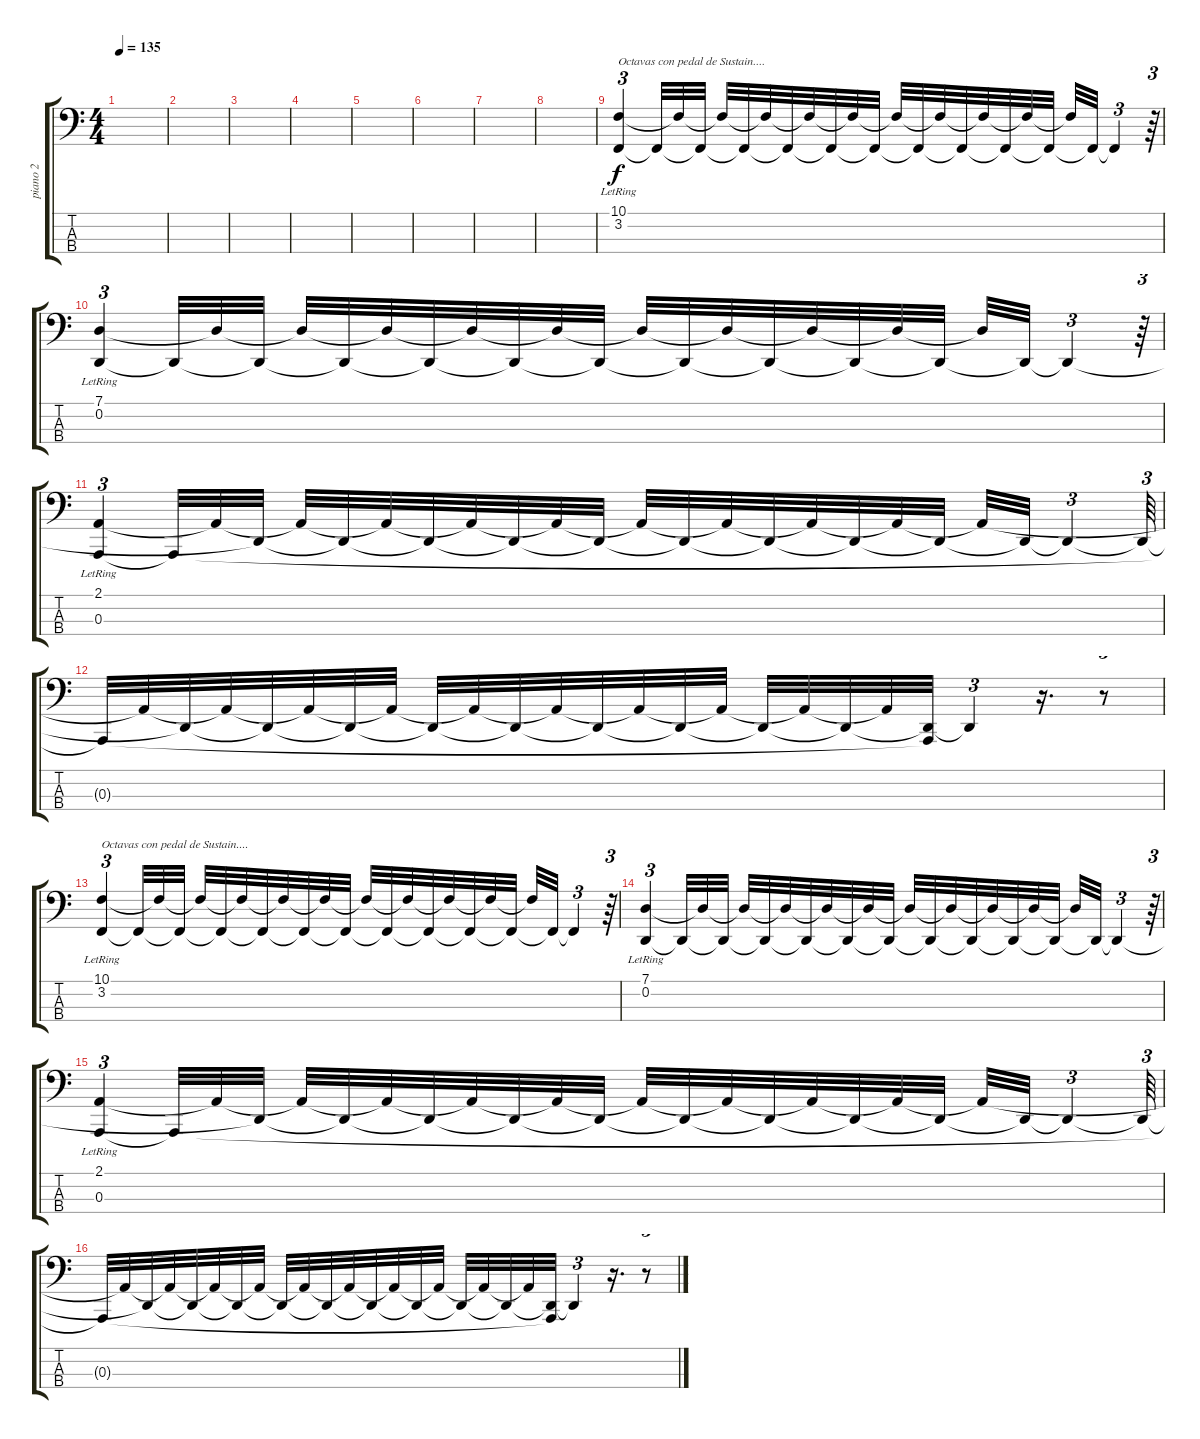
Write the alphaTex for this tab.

\track ("piano 2" "piano 2") {instrument brightacousticpiano}
\staff {score tabs}
\tuning (G2 D2 A1 E1) {hide}
\ts (4 4)
\tempo 135
\clef f4
\ks c
|
|
|
|
|
|
|
|
(10.1{lr} 3.2{lr}).4{tu (3 2) txt "Octavas con pedal de Sustain...."} 3.2{t}.32 10.1{t}.32 3.2{t}.32 10.1{t}.32 3.2{t}.32 10.1{t}.32 3.2{t}.32 10.1{t}.32 3.2{t}.32 10.1{t}.32 3.2{t}.32 10.1{t}.32 3.2{t}.32 10.1{t}.32 3.2{t}.32 10.1{t}.32 3.2{t}.32 10.1{t}.32 3.2{t}.32 10.1{t}.32 3.2{t}.32 3.2{t}.4{tu (3 2)} r.64{tu (3 2)} |
(7.1{lr} 0.2{lr}).4{tu (3 2)} 0.2{t}.32 7.1{t}.32 0.2{t}.32 7.1{t}.32 0.2{t}.32 7.1{t}.32 0.2{t}.32 7.1{t}.32 0.2{t}.32 7.1{t}.32 0.2{t}.32 7.1{t}.32 0.2{t}.32 7.1{t}.32 0.2{t}.32 7.1{t}.32 0.2{t}.32 7.1{t}.32 0.2{t}.32 7.1{t}.32 0.2{t}.32 0.2{t}.4{tu (3 2)} r.64{tu (3 2)} |
(2.1{lr} 0.3{lr}).4{tu (3 2)} 0.3{t}.32 2.1{t}.32 0.2{t}.32 2.1{t}.32 0.2{t}.32 2.1{t}.32 0.2{t}.32 2.1{t}.32 0.2{t}.32 2.1{t}.32 0.2{t}.32 2.1{t}.32 0.2{t}.32 2.1{t}.32 0.2{t}.32 2.1{t}.32 0.2{t}.32 2.1{t}.32 0.2{t}.32 2.1{t}.32 0.2{t}.32 0.2{t}.4{tu (3 2)} 0.2{t}.64{tu (3 2)} |
0.3{t}.32 2.1{t}.32 0.2{t}.32 2.1{t}.32 0.2{t}.32 2.1{t}.32 0.2{t}.32 2.1{t}.32 0.2{t}.32 2.1{t}.32 0.2{t}.32 2.1{t}.32 0.2{t}.32 2.1{t}.32 0.2{t}.32 2.1{t}.32 0.2{t}.32 2.1{t}.32 0.2{t}.32 2.1{t}.32 (0.2{t} 0.3{t}).32 0.2{t}.4{tu (3 2)} r.16{d} r.8{tu (3 2)} |
(10.1{lr} 3.2{lr}).4{tu (3 2) txt "Octavas con pedal de Sustain...."} 3.2{t}.32 10.1{t}.32 3.2{t}.32 10.1{t}.32 3.2{t}.32 10.1{t}.32 3.2{t}.32 10.1{t}.32 3.2{t}.32 10.1{t}.32 3.2{t}.32 10.1{t}.32 3.2{t}.32 10.1{t}.32 3.2{t}.32 10.1{t}.32 3.2{t}.32 10.1{t}.32 3.2{t}.32 10.1{t}.32 3.2{t}.32 3.2{t}.4{tu (3 2)} r.64{tu (3 2)} |
(7.1{lr} 0.2{lr}).4{tu (3 2)} 0.2{t}.32 7.1{t}.32 0.2{t}.32 7.1{t}.32 0.2{t}.32 7.1{t}.32 0.2{t}.32 7.1{t}.32 0.2{t}.32 7.1{t}.32 0.2{t}.32 7.1{t}.32 0.2{t}.32 7.1{t}.32 0.2{t}.32 7.1{t}.32 0.2{t}.32 7.1{t}.32 0.2{t}.32 7.1{t}.32 0.2{t}.32 0.2{t}.4{tu (3 2)} r.64{tu (3 2)} |
(2.1{lr} 0.3{lr}).4{tu (3 2)} 0.3{t}.32 2.1{t}.32 0.2{t}.32 2.1{t}.32 0.2{t}.32 2.1{t}.32 0.2{t}.32 2.1{t}.32 0.2{t}.32 2.1{t}.32 0.2{t}.32 2.1{t}.32 0.2{t}.32 2.1{t}.32 0.2{t}.32 2.1{t}.32 0.2{t}.32 2.1{t}.32 0.2{t}.32 2.1{t}.32 0.2{t}.32 0.2{t}.4{tu (3 2)} 0.2{t}.64{tu (3 2)} |
0.3{t}.32 2.1{t}.32 0.2{t}.32 2.1{t}.32 0.2{t}.32 2.1{t}.32 0.2{t}.32 2.1{t}.32 0.2{t}.32 2.1{t}.32 0.2{t}.32 2.1{t}.32 0.2{t}.32 2.1{t}.32 0.2{t}.32 2.1{t}.32 0.2{t}.32 2.1{t}.32 0.2{t}.32 2.1{t}.32 (0.2{t} 0.3{t}).32 0.2{t}.4{tu (3 2)} r.16{d} r.8{tu (3 2)}
